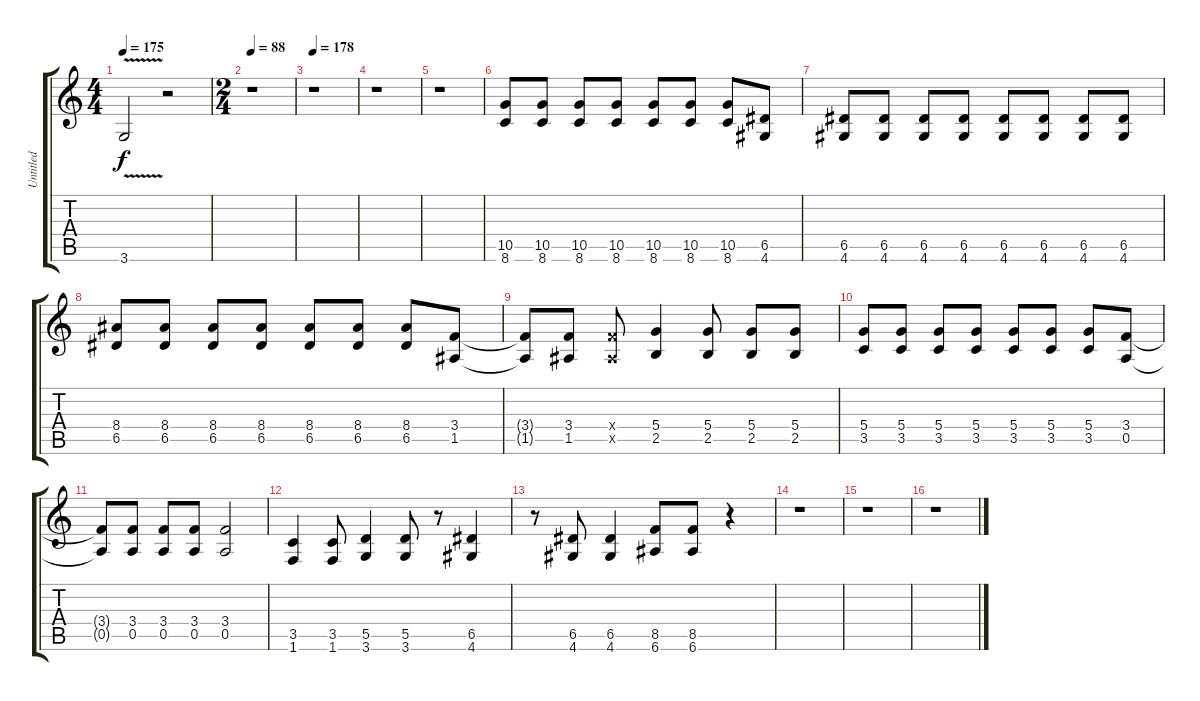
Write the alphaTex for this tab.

\track ("Untitled" "Untitled") {instrument overdrivenguitar}
\staff {score tabs}
\tuning (E4 B3 G3 D3 A2 E2) {hide}
\ts (4 4)
\tempo 175
\clef g2
\ks c
3.6{v t}.2{dy f} r.2 |
\ts (2 4)
\tempo 88
r.1 |
\tempo 178
r.1 |
r.1 |
r.1 |
(10.5 8.6).8 (10.5 8.6).8 (10.5 8.6).8 (10.5 8.6).8 (10.5 8.6).8 (10.5 8.6).8 (10.5 8.6).8 (6.5 4.6).8 |
(6.5 4.6).8 (6.5 4.6).8 (6.5 4.6).8 (6.5 4.6).8 (6.5 4.6).8 (6.5 4.6).8 (6.5 4.6).8 (6.5 4.6).8 |
(8.4 6.5).8 (8.4 6.5).8 (8.4 6.5).8 (8.4 6.5).8 (8.4 6.5).8 (8.4 6.5).8 (8.4 6.5).8 (3.4 1.5).8 |
(3.4{t} 1.5{t}).8 (3.4 1.5).8 (3.4{x} 1.5{x}).8 (5.4 2.5).4 (5.4 2.5).8 (5.4 2.5).8 (5.4 2.5).8 |
(5.4 3.5).8 (5.4 3.5).8 (5.4 3.5).8 (5.4 3.5).8 (5.4 3.5).8 (5.4 3.5).8 (5.4 3.5).8 (3.4 0.5).8 |
(3.4{t} 0.5{t}).8 (3.4 0.5).8 (3.4 0.5).8 (3.4 0.5).8 (3.4 0.5).2 |
(3.5 1.6).4 (3.5 1.6).8 (5.5 3.6).4 (5.5 3.6).8 r.8 (6.5 4.6).4 |
r.8 (6.5 4.6).8 (6.5 4.6).4 (8.5 6.6).8 (8.5 6.6).8 r.4 |
r.1 |
r.1 |
r.1
